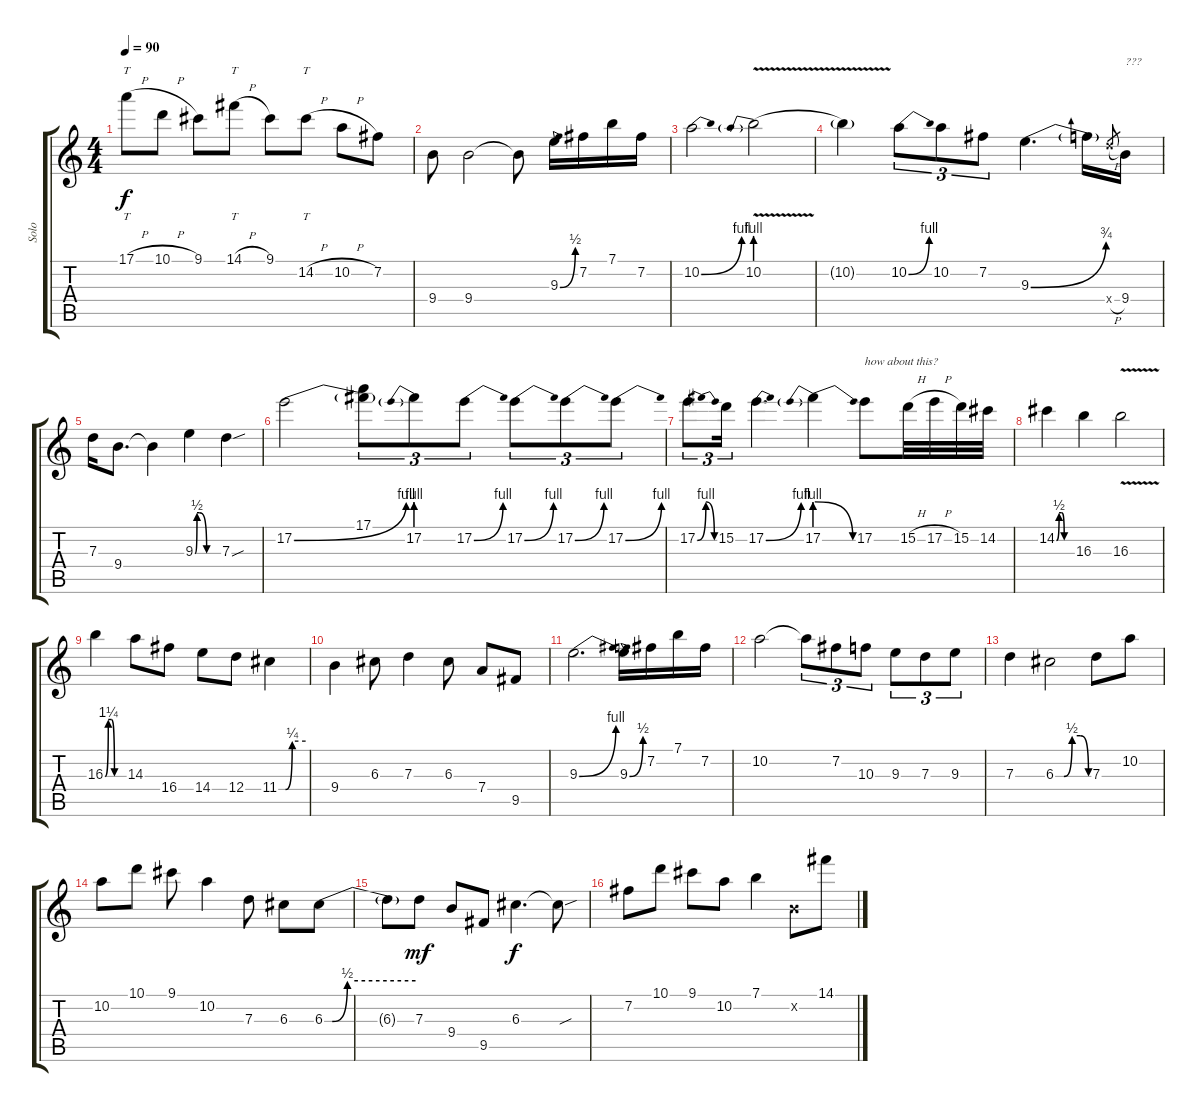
\track ("Solo" "Solo") {instrument acousticguitarsteel}
\staff {score tabs}
\tuning (E4 B3 G3 D3 A2 E2) {hide}
\ts (4 4)
\tempo 90
\clef g2
\ks c
17.1{h}.8{tt dy f} 10.1{h}.8 9.1.8 14.1{h}.8{tt} 9.1.8 14.2{h}.8{tt} 10.2{h}.8 7.2.8 |
9.4.8 9.4.2 9.4{t}.8 9.3{be (bend 0 0 60 2)}.16 7.2.16 7.1.16 7.2.16 |
10.2{be (bend 0 0 60 4)}.2 10.2{be (prebend 0 4 60 4) v}.2 |
10.2{t}.4 10.2{be (bend 0 0 60 4)}.8{tu (3 2)} 10.2.8{tu (3 2)} 7.2.8{tu (3 2)} 9.3{be (bend 0 0 60 3)}.4{d} 9.3{t}.16 12.4{h x}.8{gr} 9.4.16{txt "???"} |
7.3.16 9.4.8{d} 9.4{t}.4 9.3{be (custom 0 0 5 2 11 2 30 0 60 0)}.4 7.3{sou}.4 |
17.2{be (bend 0 0 60 4)}.2 (17.1 17.2{t}).8{tu (3 2)} 17.2{be (prebend 0 4 60 4)}.8{tu (3 2)} 17.2{be (bend 0 0 60 4)}.8{tu (3 2)} 17.2{be (bend 0 0 60 4)}.8{tu (3 2)} 17.2{be (bend 0 0 60 4)}.8{tu (3 2)} 17.2{be (bend 0 0 60 4)}.8{tu (3 2)} |
17.2{be (bendrelease 0 0 20 4 30 4 60 0)}.8{tu (3 2)} 15.2.16{tu (3 2)} 17.2{be (bend 0 0 60 4)}.4{d} 17.2{be (prebendrelease 0 4 60 0)}.4 17.2.8{txt "how about this?"} 15.2{h}.32 17.2{h}.32 15.2.32 14.2.32 |
14.2{be (custom 0 0 10 2 20 2 30 0 60 0)}.4 16.3.4 16.3{v}.2 |
16.3{be (custom 0 0 10 5 20 5 30 0 60 0)}.4 14.3.8 16.4.8 14.4.8 12.4.8 11.4{be (custom 0 0 15 0 30 1 60 1)}.4 |
9.4.4 6.3.8 7.3.4 6.3.8 7.4.8 9.5.8 |
9.3{be (bend 0 0 60 4)}.2{d} 9.3{be (bend 0 0 60 2)}.16 7.2.16 7.1.16 7.2.16 |
10.2.2 10.2{t}.8{tu (3 2)} 7.2.8{tu (3 2)} 10.3.8{tu (3 2)} 9.3.8{tu (3 2)} 7.3.8{tu (3 2)} 9.3.8{tu (3 2)} |
7.3.4 6.3{be (custom 0 0 15 0 30 2 45 2 60 0)}.2 7.3.8 10.2.8 |
10.2.8 10.1.8 9.1.8 10.2.4 7.3.8 6.3.8 6.3{be (custom 0 0 5 0 15 2 60 2)}.8 |
6.3{t}.8 7.3.8{dy mf} 9.4.8 9.5.8 6.3.4{d dy f} 6.3{sou t}.8 |
7.2.8 10.1.8 9.1.8 10.2.8 7.1.4 0.2{x}.8 14.1.8
